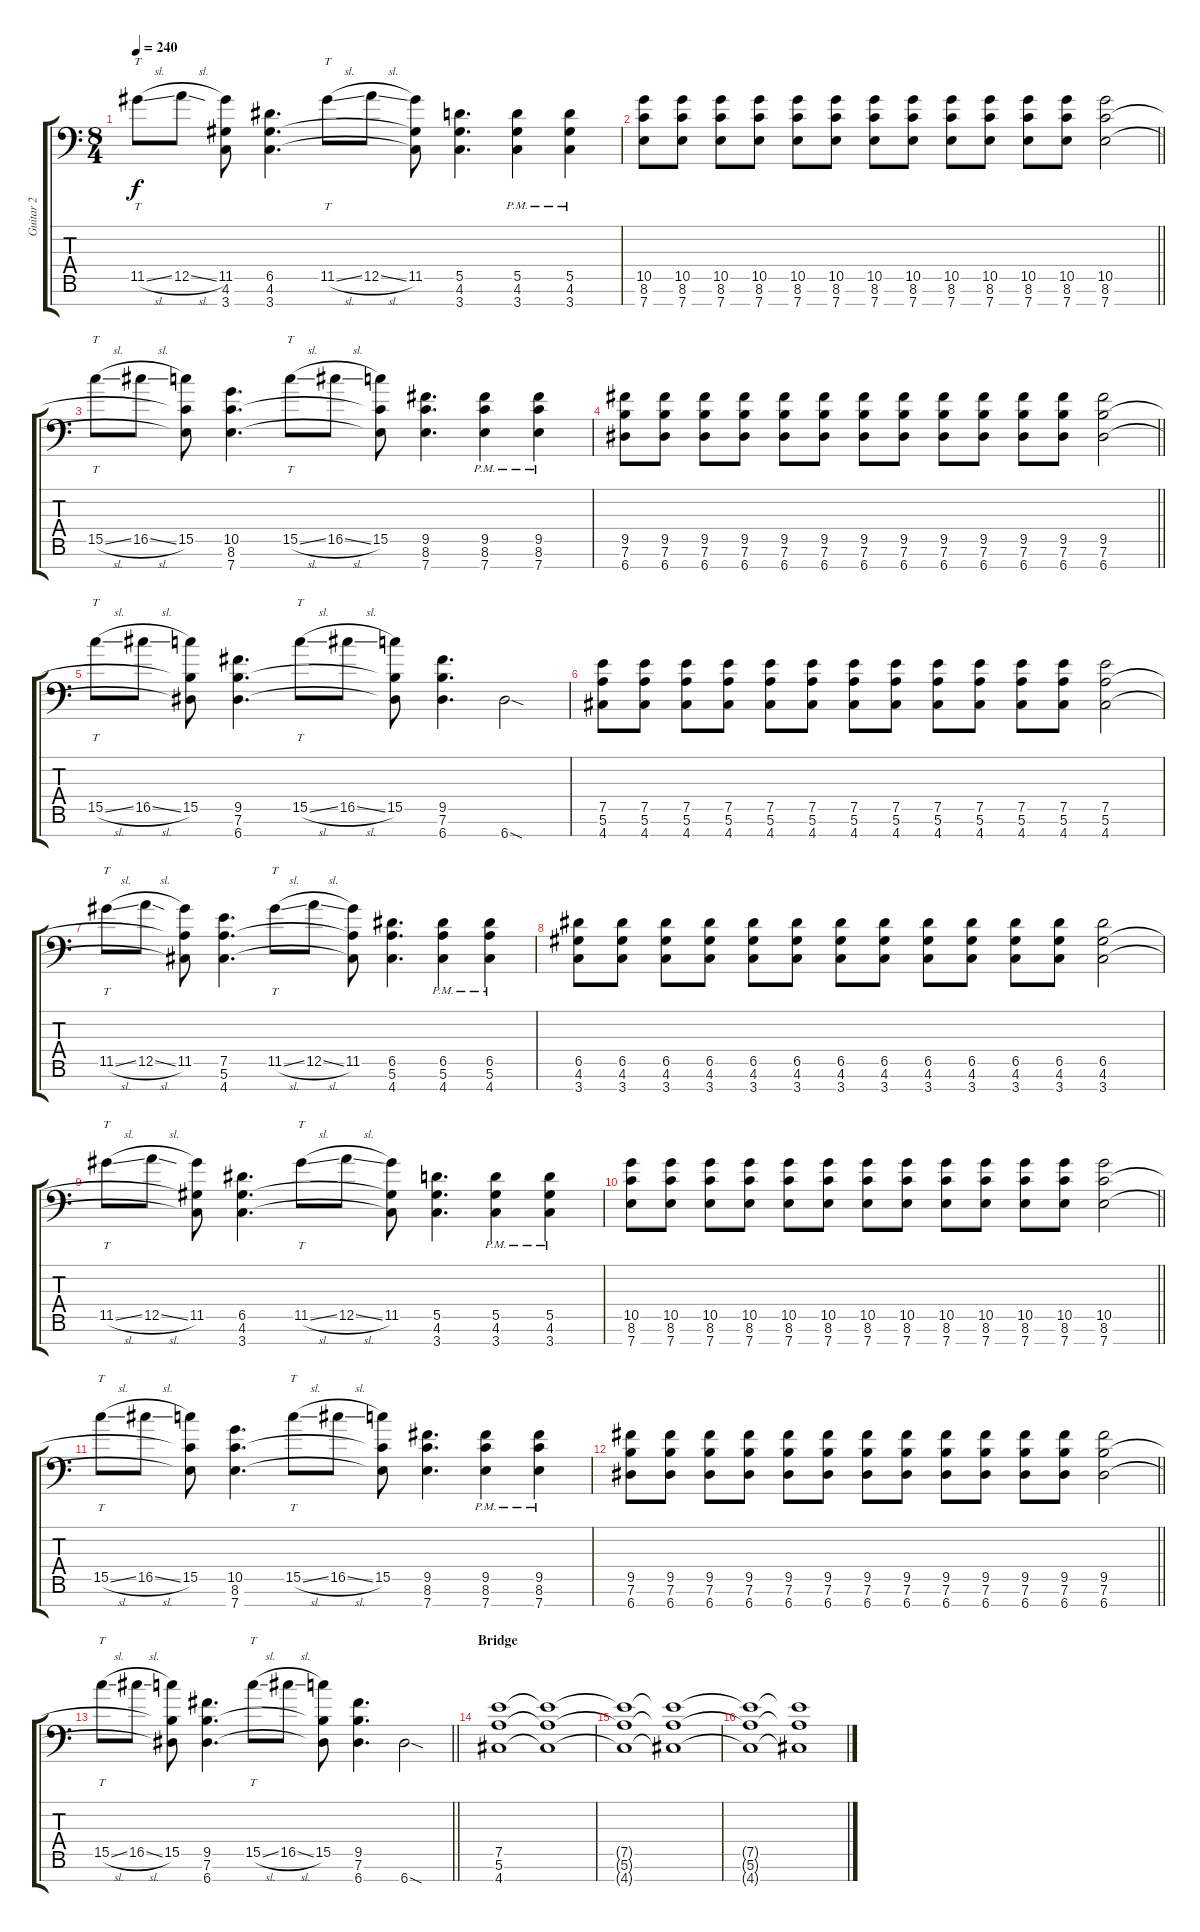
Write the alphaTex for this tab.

\track ("Guitar 2" "Guitar 2") {instrument distortionguitar}
\staff {score tabs}
\tuning (E4 B3 G3 D3 A2 E2 A1) {hide}
\ts (8 4)
\tempo 240
\clef f4
\ks c
11.5{sl}.8{tt dy f} 12.5{sl}.8 (11.5 4.6{t} 3.7{t}).8 (6.5 4.6 3.7).4{d} 11.5{sl}.8{tt} 12.5{sl}.8 (11.5 4.6{t} 3.7{t}).8 (5.5 4.6 3.7).4{d} (5.5{pm} 4.6{pm} 3.7{pm}).4 (5.5{pm} 4.6{pm} 3.7{pm}).4 |
\barLineRight lightlight
(10.5 8.6 7.7).8 (10.5 8.6 7.7).8 (10.5 8.6 7.7).8 (10.5 8.6 7.7).8 (10.5 8.6 7.7).8 (10.5 8.6 7.7).8 (10.5 8.6 7.7).8 (10.5 8.6 7.7).8 (10.5 8.6 7.7).8 (10.5 8.6 7.7).8 (10.5 8.6 7.7).8 (10.5 8.6 7.7).8 (10.5 8.6 7.7).2 |
15.5{sl}.8{tt} 16.5{sl}.8 (15.5 8.6{t} 7.7{t}).8 (10.5 8.6 7.7).4{d} 15.5{sl}.8{tt} 16.5{sl}.8 (15.5 8.6{t} 7.7{t}).8 (9.5 8.6 7.7).4{d} (9.5{pm} 8.6{pm} 7.7{pm}).4 (9.5{pm} 8.6{pm} 7.7{pm}).4 |
\barLineRight lightlight
(9.5 7.6 6.7).8 (9.5 7.6 6.7).8 (9.5 7.6 6.7).8 (9.5 7.6 6.7).8 (9.5 7.6 6.7).8 (9.5 7.6 6.7).8 (9.5 7.6 6.7).8 (9.5 7.6 6.7).8 (9.5 7.6 6.7).8 (9.5 7.6 6.7).8 (9.5 7.6 6.7).8 (9.5 7.6 6.7).8 (9.5 7.6 6.7).2 |
15.5{sl}.8{tt} 16.5{sl}.8 (15.5 7.6{t} 6.7{t}).8 (9.5 7.6 6.7).4{d} 15.5{sl}.8{tt} 16.5{sl}.8 (15.5 7.6{t} 6.7{t}).8 (9.5 7.6 6.7).4{d} 6.7{sod}.2 |
(7.5 5.6 4.7).8 (7.5 5.6 4.7).8 (7.5 5.6 4.7).8 (7.5 5.6 4.7).8 (7.5 5.6 4.7).8 (7.5 5.6 4.7).8 (7.5 5.6 4.7).8 (7.5 5.6 4.7).8 (7.5 5.6 4.7).8 (7.5 5.6 4.7).8 (7.5 5.6 4.7).8 (7.5 5.6 4.7).8 (7.5 5.6 4.7).2 |
11.5{sl}.8{tt} 12.5{sl}.8 (11.5 5.6{t} 4.7{t}).8 (7.5 5.6 4.7).4{d} 11.5{sl}.8{tt} 12.5{sl}.8 (11.5 5.6{t} 4.7{t}).8 (6.5 5.6 4.7).4{d} (6.5{pm} 5.6{pm} 4.7{pm}).4 (6.5{pm} 5.6{pm} 4.7{pm}).4 |
(6.5 4.6 3.7).8 (6.5 4.6 3.7).8 (6.5 4.6 3.7).8 (6.5 4.6 3.7).8 (6.5 4.6 3.7).8 (6.5 4.6 3.7).8 (6.5 4.6 3.7).8 (6.5 4.6 3.7).8 (6.5 4.6 3.7).8 (6.5 4.6 3.7).8 (6.5 4.6 3.7).8 (6.5 4.6 3.7).8 (6.5 4.6 3.7).2 |
11.5{sl}.8{tt} 12.5{sl}.8 (11.5 4.6{t} 3.7{t}).8 (6.5 4.6 3.7).4{d} 11.5{sl}.8{tt} 12.5{sl}.8 (11.5 4.6{t} 3.7{t}).8 (5.5 4.6 3.7).4{d} (5.5{pm} 4.6{pm} 3.7{pm}).4 (5.5{pm} 4.6{pm} 3.7{pm}).4 |
\barLineRight lightlight
(10.5 8.6 7.7).8 (10.5 8.6 7.7).8 (10.5 8.6 7.7).8 (10.5 8.6 7.7).8 (10.5 8.6 7.7).8 (10.5 8.6 7.7).8 (10.5 8.6 7.7).8 (10.5 8.6 7.7).8 (10.5 8.6 7.7).8 (10.5 8.6 7.7).8 (10.5 8.6 7.7).8 (10.5 8.6 7.7).8 (10.5 8.6 7.7).2 |
15.5{sl}.8{tt} 16.5{sl}.8 (15.5 8.6{t} 7.7{t}).8 (10.5 8.6 7.7).4{d} 15.5{sl}.8{tt} 16.5{sl}.8 (15.5 8.6{t} 7.7{t}).8 (9.5 8.6 7.7).4{d} (9.5{pm} 8.6{pm} 7.7{pm}).4 (9.5{pm} 8.6{pm} 7.7{pm}).4 |
\barLineRight lightlight
(9.5 7.6 6.7).8 (9.5 7.6 6.7).8 (9.5 7.6 6.7).8 (9.5 7.6 6.7).8 (9.5 7.6 6.7).8 (9.5 7.6 6.7).8 (9.5 7.6 6.7).8 (9.5 7.6 6.7).8 (9.5 7.6 6.7).8 (9.5 7.6 6.7).8 (9.5 7.6 6.7).8 (9.5 7.6 6.7).8 (9.5 7.6 6.7).2 |
\barLineRight lightlight
15.5{sl}.8{tt} 16.5{sl}.8 (15.5 7.6{t} 6.7{t}).8 (9.5 7.6 6.7).4{d} 15.5{sl}.8{tt} 16.5{sl}.8 (15.5 7.6{t} 6.7{t}).8 (9.5 7.6 6.7).4{d} 6.7{sod}.2 |
\section ("" "Bridge")
(7.5 5.6 4.7).1{volume 10} (7.5{t} 5.6{t} 4.7{t}).1 |
(7.5{t} 5.6{t} 4.7{t}).1 (7.5{t} 5.6{t} 4.7{t}).1 |
(7.5{t} 5.6{t} 4.7{t}).1{volume 6} (7.5{t} 5.6{t} 4.7{t}).1
